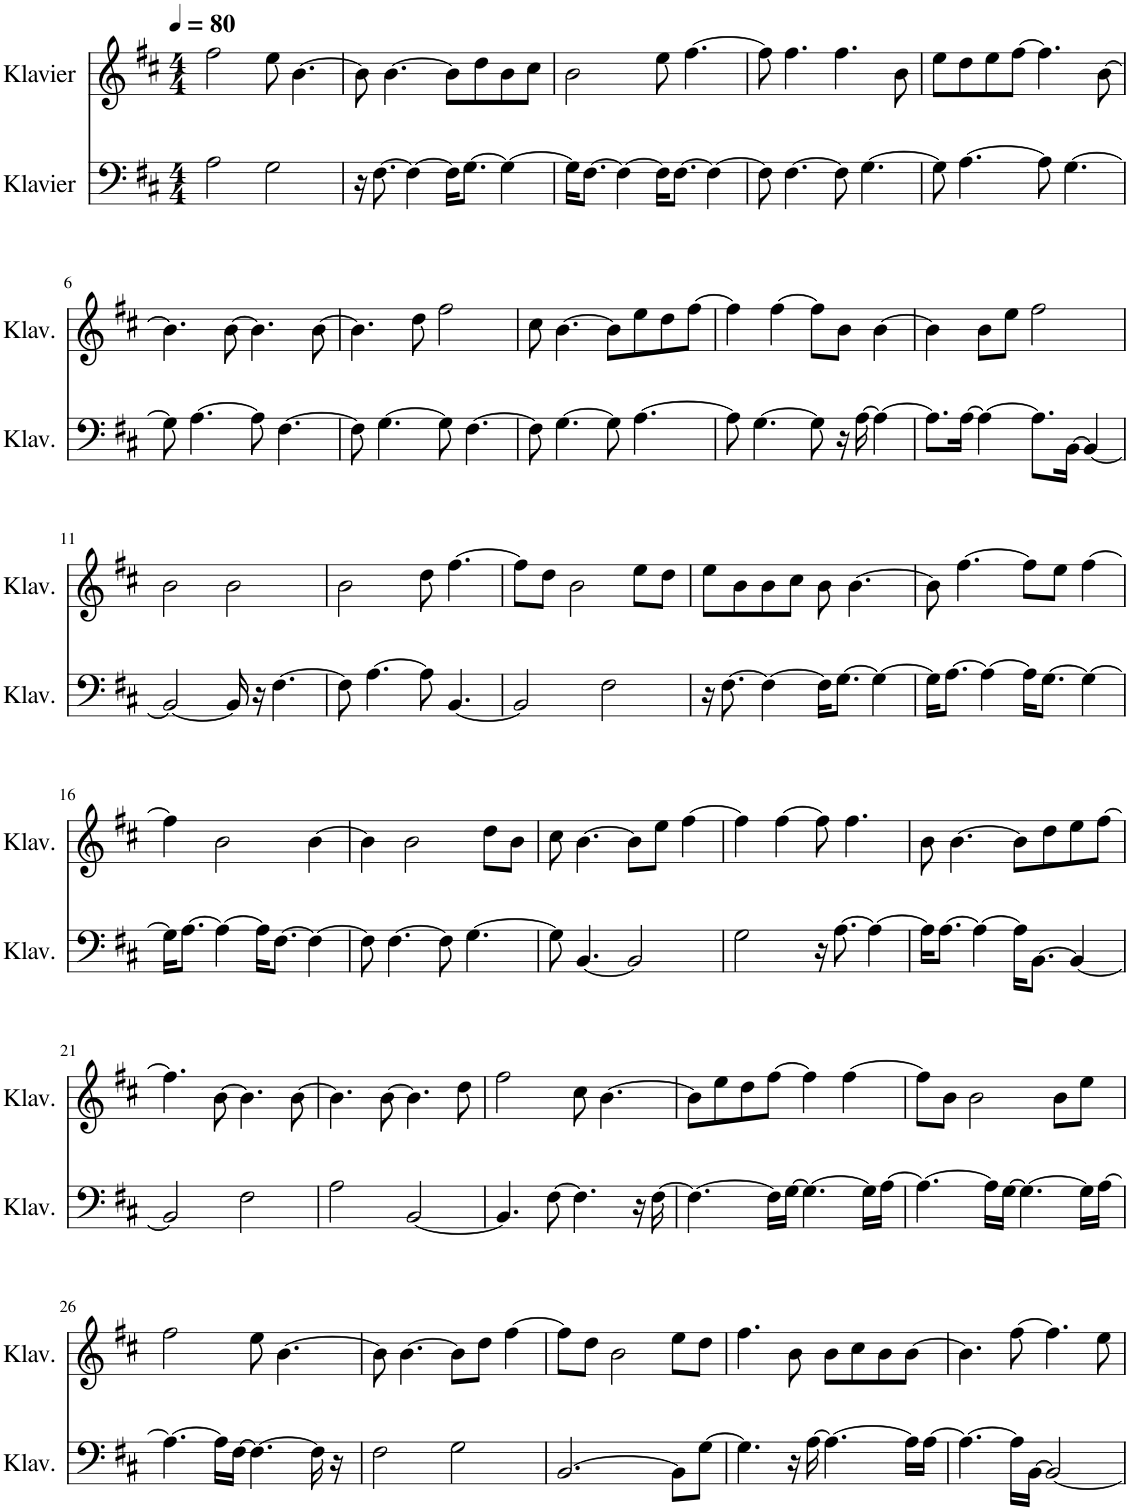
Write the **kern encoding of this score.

**kern	**kern
*part2	*part1
*staff2	*staff1
*I"Klavier	*I"Klavier
*I'Klav.	*I'Klav.
*clefF4	*clefG2
*k[f#c#]	*k[f#c#]
*M4/4	*M4/4
*MM80	*MM80
=1	=1
2A\	2ff#\
2G\	8ee\
.	[4.b\
=2	=2
16r	8b\]
[8.F#\	.
.	[4.b\
4F#\_	.
16F#\KL]	8b\L]
[8.G\J	.
.	8dd\
4G\_	8b\
.	8cc#\J
=3	=3
16G\KL]	2b\
[8.F#\J	.
4F#\_	.
16F#\KL]	8ee\
[8.F#\J	.
.	[4.ff#\
4F#\_	.
=4	=4
8F#\]	8ff#\]
[4.F#\	4.ff#\
8F#\]	4.ff#\
[4.G\	.
.	8b\
=5	=5
8G\]	8ee\L
[4.A\	8dd\
.	8ee\
.	[8ff#\J
8A\]	4.ff#\]
[4.G\	.
.	[8b\
!!LO:LB:g=z
=6	=6
8G\]	4.b\]
[4.A\	.
.	[8b\
8A\]	4.b\]
[4.F#\	.
.	[8b\
=7	=7
8F#\]	4.b\]
[4.G\	.
.	8dd\
8G\]	2ff#\
[4.F#\	.
=8	=8
8F#\]	8cc#\
[4.G\	[4.b\
8G\]	8b\L]
[4.A\	8ee\
.	8dd\
.	[8ff#\J
=9	=9
8A\]	4ff#\]
[4.G\	.
.	[4ff#\
8G\]	8ff#\L]
16r	8b\J
[16A\	.
4A\_	[4b\
=10	=10
8.A\L]	4b\]
[16A\Jk	.
4A\_	8b\L
.	8ee\J
8.A\L]	2ff#\
[16BB\Jk	.
4BB/_	.
!!LO:LB:g=z
=11	=11
2BB/_	2b\
16BB/]	2b\
16r	.
[4.F#\	.
=12	=12
8F#\]	2b\
[4.A\	.
8A\]	8dd\
[4.BB/	[4.ff#\
=13	=13
2BB/]	8ff#\L]
.	8dd\J
.	2b\
2F#\	.
.	8ee\L
.	8dd\J
=14	=14
16r	8ee\L
[8.F#\	.
.	8b\
4F#\_	8b\
.	8cc#\J
16F#\KL]	8b\
[8.G\J	.
.	[4.b\
4G\_	.
=15	=15
16G\KL]	8b\]
[8.A\J	.
.	[4.ff#\
4A\_	.
16A\KL]	8ff#\L]
[8.G\J	.
.	8ee\J
4G\_	[4ff#\
!!LO:LB:g=z
=16	=16
16G\KL]	4ff#\]
[8.A\J	.
4A\_	2b\
16A\KL]	.
[8.F#\J	.
4F#\_	[4b\
=17	=17
8F#\]	4b\]
[4.F#\	.
.	2b\
8F#\]	.
[4.G\	.
.	8dd\L
.	8b\J
=18	=18
8G\]	8cc#\
[4.BB/	[4.b\
2BB/]	8b\L]
.	8ee\J
.	[4ff#\
=19	=19
2G\	4ff#\]
.	[4ff#\
16r	8ff#\]
[8.A\	.
.	4.ff#\
4A\_	.
=20	=20
16A\KL]	8b\
[8.A\J	.
.	[4.b\
4A\_	.
16A\KL]	8b\L]
[8.BB\J	.
.	8dd\
4BB/_	8ee\
.	[8ff#\J
!!LO:LB:g=z
=21	=21
2BB/]	4.ff#\]
.	[8b\
2F#\	4.b\]
.	[8b\
=22	=22
2A\	4.b\]
.	[8b\
[2BB/	4.b\]
.	8dd\
=23	=23
4.BB/]	2ff#\
[8F#\	.
4.F#\]	8cc#\
.	[4.b\
16r	.
[16F#\	.
=24	=24
4.F#\_	8b\L]
.	8ee\
.	8dd\
16F#\LL]	[8ff#\J
[16G\JJ	.
4.G\_	4ff#\]
.	[4ff#\
16G\LL]	.
[16A\JJ	.
=25	=25
4.A\_	8ff#\L]
.	8b\J
.	2b\
16A\LL]	.
[16G\JJ	.
4.G\_	.
.	8b\L
16G\LL]	8ee\J
[16A\JJ	.
!!LO:LB:g=z
=26	=26
4.A\_	2ff#\
16A\LL]	.
[16F#\JJ	.
4.F#\_	8ee\
.	[4.b\
16F#\]	.
16r	.
=27	=27
2F#\	8b\]
.	[4.b\
2G\	8b\L]
.	8dd\J
.	[4ff#\
=28	=28
[2.BB/	8ff#\L]
.	8dd\J
.	2b\
8BB\L]	8ee\L
[8G\J	8dd\J
=29	=29
4.G\]	4.ff#\
16r	8b\
[16A\	.
4.A\_	8b\L
.	8cc#\
.	8b\
16A\LL]	[8b\J
[16A\JJ	.
=30	=30
4.A\_	4.b\]
16A\LL]	[8ff#\
[16BB\JJ	.
2BB/_	4.ff#\]
.	8ee\
=	=
*-	*-
